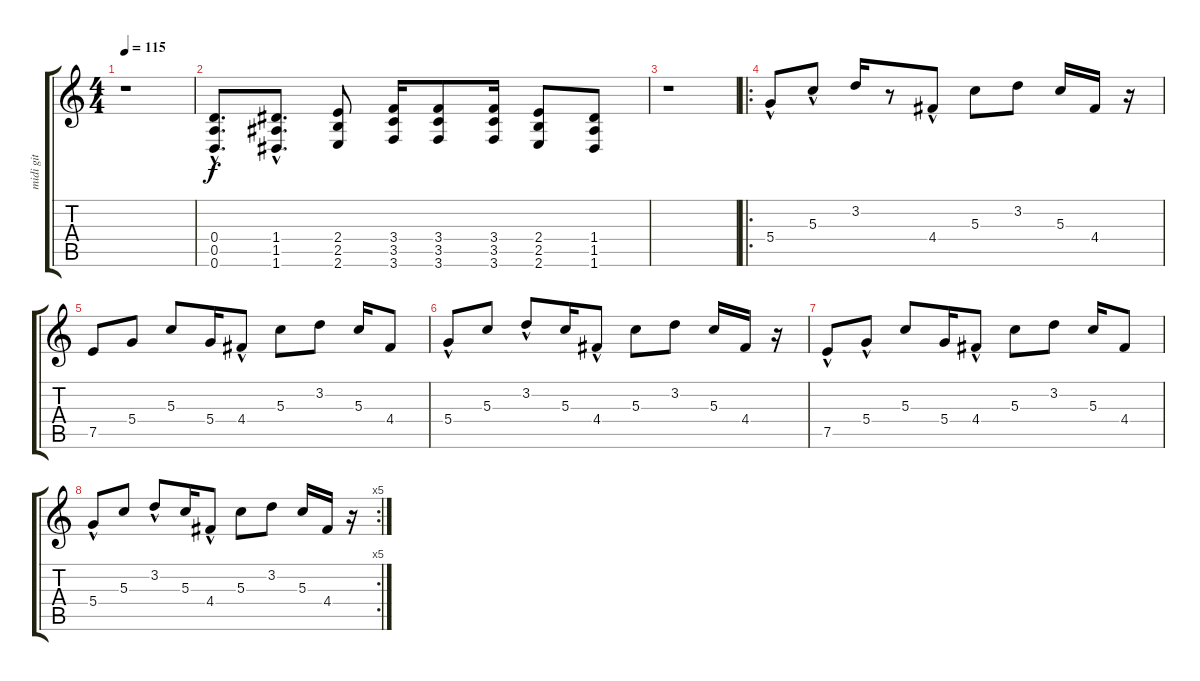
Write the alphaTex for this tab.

\track ("midi git" "midi git") {instrument distortionguitar}
\staff {score tabs}
\tuning (E4 B3 G3 D3 A2 D2) {hide}
\ts (4 4)
\tempo 115
\clef g2
\ks c
r.1{dy f} |
(0.4{hac} 0.5{hac} 0.6{hac}).8{d} (1.4{hac} 1.5{hac} 1.6{hac}).8{d} (2.4 2.5 2.6).8 (3.4 3.5 3.6).16 (3.4 3.5 3.6).8 (3.4 3.5 3.6).16 (2.4 2.5 2.6).8 (1.4 1.5 1.6).8 |
r.1 |
\ro
5.4{hac}.8 5.3{hac}.8 3.2.16 r.8 4.4{hac}.8 5.3.8 3.2.8 5.3.16 4.4.16 r.16 |
7.5.8 5.4.8 5.3.8 5.4.16 4.4{hac}.8 5.3.8 3.2.8 5.3.16 4.4.8 |
5.4{hac}.8 5.3.8 3.2{hac}.8 5.3.16 4.4{hac}.8 5.3.8 3.2.8 5.3.16 4.4.16 r.16 |
7.5{hac}.8 5.4{hac}.8 5.3.8 5.4.16 4.4{hac}.8 5.3.8 3.2.8 5.3.16 4.4.8 |
\rc 5
5.4{hac}.8 5.3.8 3.2{hac}.8 5.3.16 4.4{hac}.8 5.3.8 3.2.8 5.3.16 4.4.16 r.16
